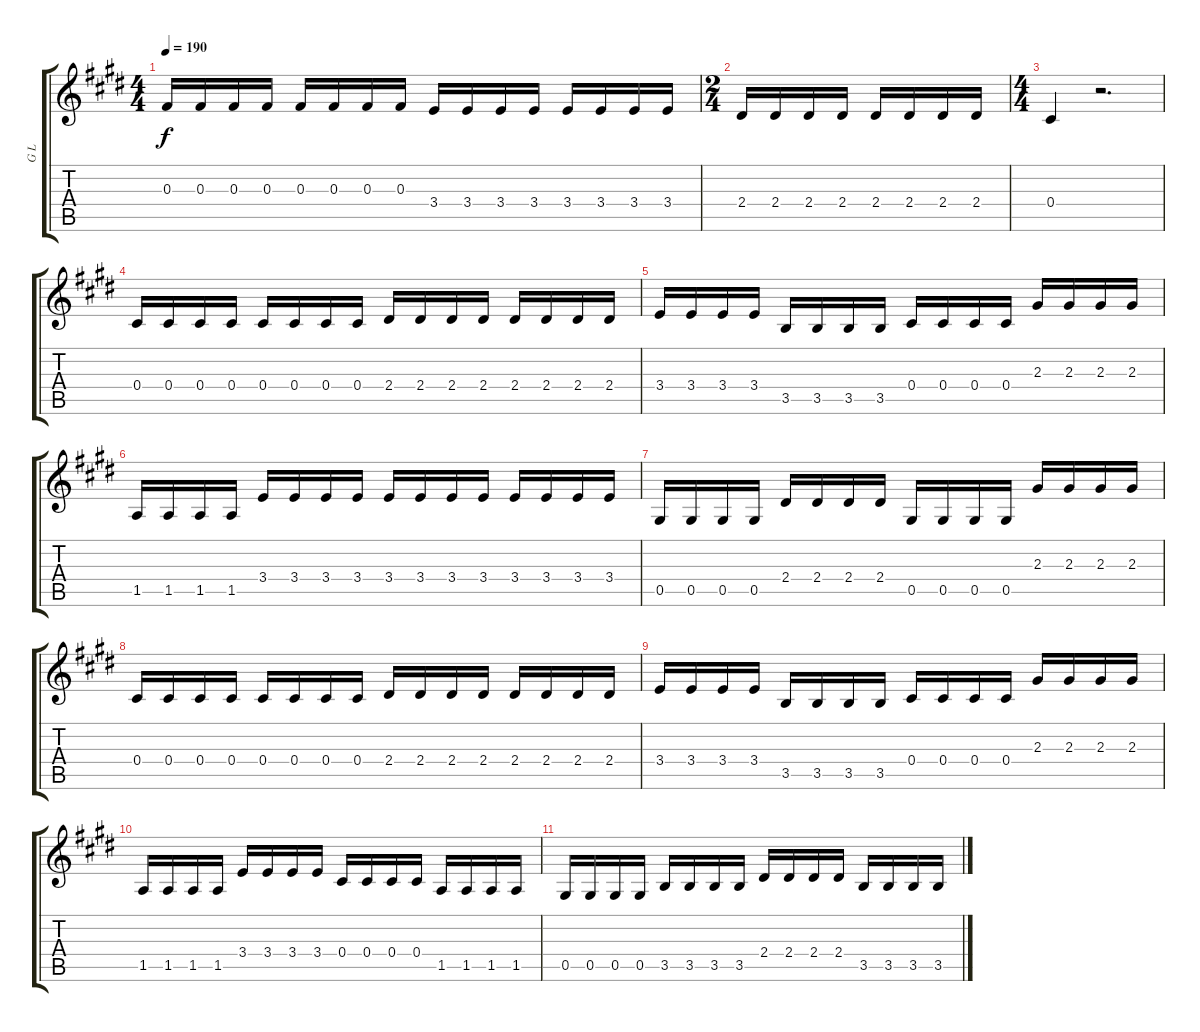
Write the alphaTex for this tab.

\track ("G L" "G L") {instrument distortionguitar}
\staff {score tabs}
\tuning (Eb4 Bb3 Gb3 Db3 Ab2 Eb2) {hide}
\ts (4 4)
\tempo 190
\clef g2
\ks e
0.3.16{dy f} 0.3.16 0.3.16 0.3.16 0.3.16 0.3.16 0.3.16 0.3.16 3.4.16 3.4.16 3.4.16 3.4.16 3.4.16 3.4.16 3.4.16 3.4.16 |
\ts (2 4)
2.4.16 2.4.16 2.4.16 2.4.16 2.4.16 2.4.16 2.4.16 2.4.16 |
\ts (4 4)
0.4.4 r.2{d} |
0.4.16 0.4.16 0.4.16 0.4.16 0.4.16 0.4.16 0.4.16 0.4.16 2.4.16 2.4.16 2.4.16 2.4.16 2.4.16 2.4.16 2.4.16 2.4.16 |
3.4.16 3.4.16 3.4.16 3.4.16 3.5.16 3.5.16 3.5.16 3.5.16 0.4.16 0.4.16 0.4.16 0.4.16 2.3.16 2.3.16 2.3.16 2.3.16 |
1.5.16 1.5.16 1.5.16 1.5.16 3.4.16 3.4.16 3.4.16 3.4.16 3.4.16 3.4.16 3.4.16 3.4.16 3.4.16 3.4.16 3.4.16 3.4.16 |
0.5.16 0.5.16 0.5.16 0.5.16 2.4.16 2.4.16 2.4.16 2.4.16 0.5.16 0.5.16 0.5.16 0.5.16 2.3.16 2.3.16 2.3.16 2.3.16 |
0.4.16 0.4.16 0.4.16 0.4.16 0.4.16 0.4.16 0.4.16 0.4.16 2.4.16 2.4.16 2.4.16 2.4.16 2.4.16 2.4.16 2.4.16 2.4.16 |
3.4.16 3.4.16 3.4.16 3.4.16 3.5.16 3.5.16 3.5.16 3.5.16 0.4.16 0.4.16 0.4.16 0.4.16 2.3.16 2.3.16 2.3.16 2.3.16 |
1.5.16 1.5.16 1.5.16 1.5.16 3.4.16 3.4.16 3.4.16 3.4.16 0.4.16 0.4.16 0.4.16 0.4.16 1.5.16 1.5.16 1.5.16 1.5.16 |
0.5.16 0.5.16 0.5.16 0.5.16 3.5.16 3.5.16 3.5.16 3.5.16 2.4.16 2.4.16 2.4.16 2.4.16 3.5.16 3.5.16 3.5.16 3.5.16
